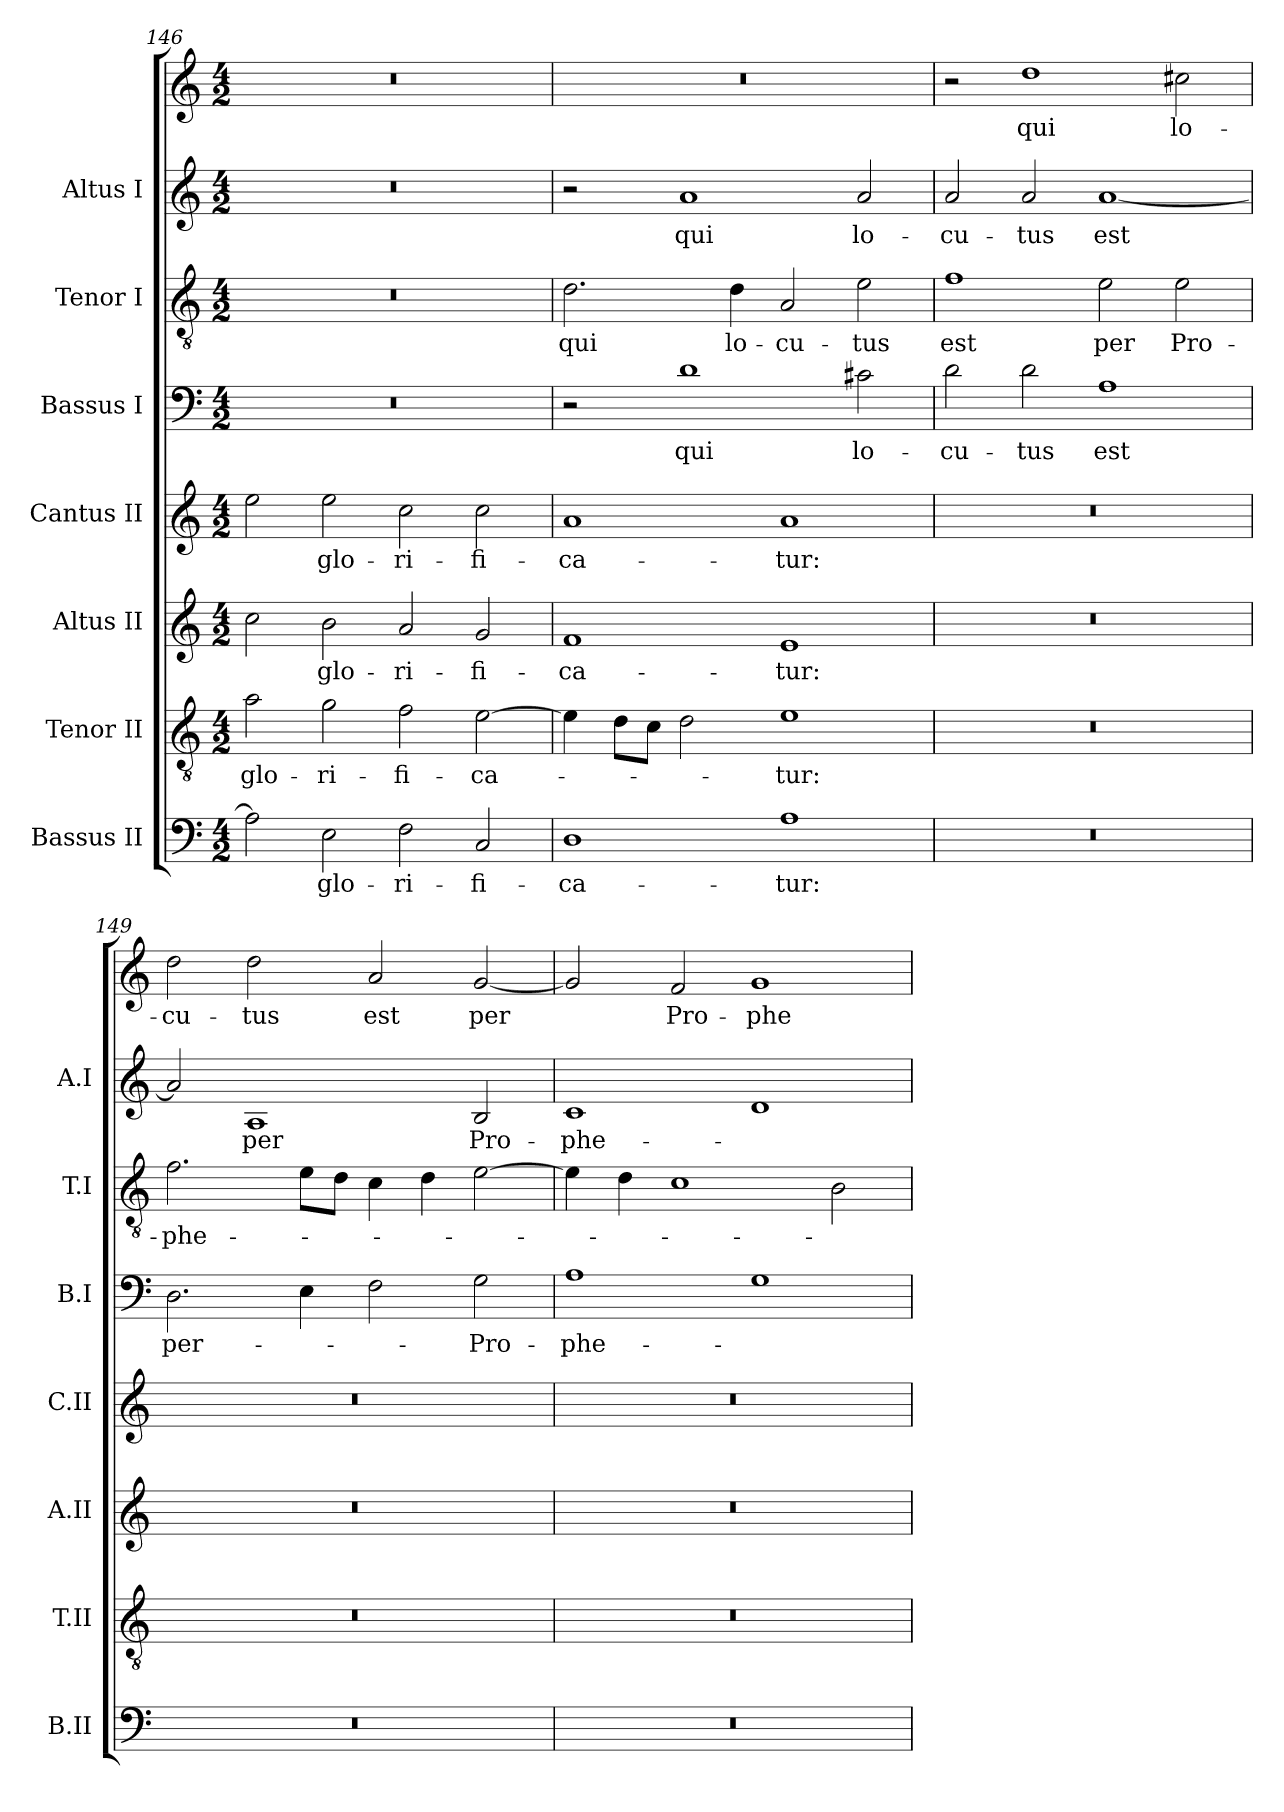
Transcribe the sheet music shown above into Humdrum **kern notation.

**kern	**text	**kern	**text	**kern	**text	**kern	**text	**kern	**text	**kern	**text	**kern	**text	**kern	**text
*part8	*part8	*part7	*part7	*part6	*part6	*part5	*part5	*part4	*part4	*part3	*part3	*part2	*part2	*part1	*part1
*staff8	*staff8	*staff7	*staff7	*staff6	*staff6	*staff5	*staff5	*staff4	*staff4	*staff3	*staff3	*staff2	*staff2	*staff1	*staff1
*I"Bassus II	*	*I"Tenor II	*	*I"Altus II	*	*I"Cantus II	*	*I"Bassus I	*	*I"Tenor I	*	*I"Altus I	*	*	*
*I'B.II	*	*I'T.II	*	*I'A.II	*	*I'C.II	*	*I'B.I	*	*I'T.I	*	*I'A.I	*	*	*
*clefF4	*	*clefGv2	*	*clefG2	*	*clefG2	*	*clefF4	*	*clefGv2	*	*clefG2	*	*clefG2	*
*	*	*ITrd7c12	*	*	*	*	*	*	*	*ITrd7c12	*	*	*	*	*
*k[]	*	*k[]	*	*k[]	*	*k[]	*	*k[]	*	*k[]	*	*k[]	*	*k[]	*
*C:	*	*C:	*	*C:	*	*C:	*	*C:	*	*C:	*	*C:	*	*C:	*
*M4/2	*	*M4/2	*	*M4/2	*	*M4/2	*	*M4/2	*	*M4/2	*	*M4/2	*	*M4/2	*
=146	=146	=146	=146	=146	=146	=146	=146	=146	=146	=146	=146	=146	=146	=146	=146
2A\]	.	2A\	-glo-	2cc\	.	2ee\	.	0r	.	0r	.	0r	.	0r	.
2E\	-glo-	2G\	-ri-	2b\	-glo-	2ee\	-glo-	.	.	.	.	.	.	.	.
2F\	-ri-	2F\	-fi-	2a/	-ri-	2cc\	-ri-	.	.	.	.	.	.	.	.
2C/	-fi-	[2E\	-ca-	2g/	-fi-	2cc\	-fi-	.	.	.	.	.	.	.	.
=147	=147	=147	=147	=147	=147	=147	=147	=147	=147	=147	=147	=147	=147	=147	=147
1D\	-ca-	4E\]	.	1f/	-ca-	1a/	-ca-	2r	.	2.D\	qui	2r	.	0r	.
.	.	8D\L	.	.	.	.	.	.	.	.	.	.	.	.	.
.	.	8C\J	.	.	.	.	.	.	.	.	.	.	.	.	.
.	.	2D\	.	.	.	.	.	1d\	qui	.	.	1a/	qui	.	.
.	.	.	.	.	.	.	.	.	.	4D\	lo-	.	.	.	.
1A\	-tur:	1E\	-tur:	1e/	-tur:	1a/	-tur:	.	.	2AA/	-cu-	.	.	.	.
.	.	.	.	.	.	.	.	2c#X\	lo-	2E\	-tus	2a/	lo-	.	.
=148	=148	=148	=148	=148	=148	=148	=148	=148	=148	=148	=148	=148	=148	=148	=148
0r	.	0r	.	0r	.	0r	.	2d\	-cu-	1F\	est	2a/	-cu-	2r	.
.	.	.	.	.	.	.	.	2d\	-tus	.	.	2a/	-tus	1dd\	qui
.	.	.	.	.	.	.	.	1A\	est	2E\	per	[1a/	est	.	.
.	.	.	.	.	.	.	.	.	.	2E\	Pro-	.	.	2cc#\	lo-
=149	=149	=149	=149	=149	=149	=149	=149	=149	=149	=149	=149	=149	=149	=149	=149
0r	.	0r	.	0r	.	0r	.	2.D\	per-	2.F\	-phe-	2a/]	.	2dd\	-cu-
.	.	.	.	.	.	.	.	.	.	.	.	1A/	per	2dd\	-tus
.	.	.	.	.	.	.	.	4E\	.	8E\L	.	.	.	.	.
.	.	.	.	.	.	.	.	.	.	8D\J	.	.	.	.	.
.	.	.	.	.	.	.	.	2F\	.	4C\	.	.	.	2a/	est
.	.	.	.	.	.	.	.	.	.	4D\	.	.	.	.	.
.	.	.	.	.	.	.	.	2G\	-Pro-	[2E\	.	2B/	Pro-	[2g/	per
=150	=150	=150	=150	=150	=150	=150	=150	=150	=150	=150	=150	=150	=150	=150	=150
0r	.	0r	.	0r	.	0r	.	1A\	-phe-	4E\]	.	1c/	-phe-	2g/]	.
.	.	.	.	.	.	.	.	.	.	4D\	.	.	.	.	.
.	.	.	.	.	.	.	.	.	.	1C\	.	.	.	2f/	Pro-
.	.	.	.	.	.	.	.	1G\	.	.	.	1d/	.	1g/	-phe-
.	.	.	.	.	.	.	.	.	.	2BB\	.	.	.	.	.
=	=	=	=	=	=	=	=	=	=	=	=	=	=	=	=
*-	*-	*-	*-	*-	*-	*-	*-	*-	*-	*-	*-	*-	*-	*-	*-
